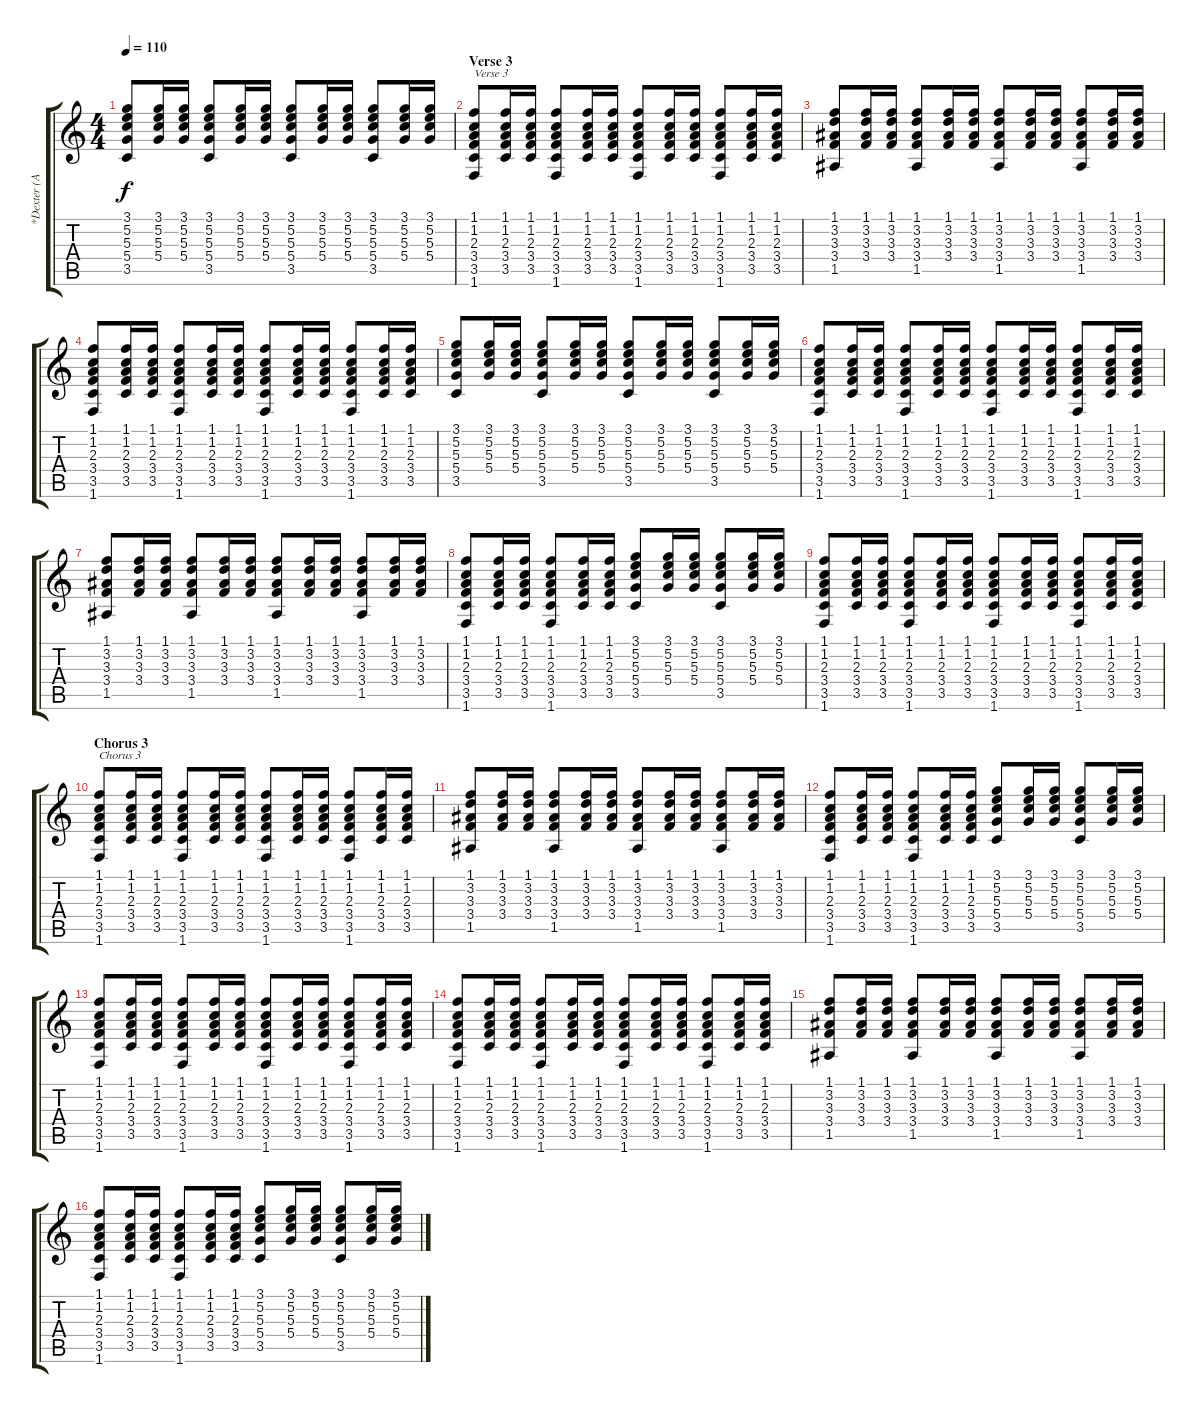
\track ("*Dexter (Acoustic guitar)" "*Dexter (A") {instrument acousticguitarsteel}
\staff {score tabs}
\tuning (E4 B3 G3 D3 A2 E2) {hide}
\ts (4 4)
\tempo 110
\clef g2
\ks c
(3.1 5.2 5.3 5.4 3.5).8{dy f} (3.1 5.2 5.3 5.4).16 (3.1 5.2 5.3 5.4).16 (3.1 5.2 5.3 5.4 3.5).8 (3.1 5.2 5.3 5.4).16 (3.1 5.2 5.3 5.4).16 (3.1 5.2 5.3 5.4 3.5).8 (3.1 5.2 5.3 5.4).16 (3.1 5.2 5.3 5.4).16 (3.1 5.2 5.3 5.4 3.5).8 (3.1 5.2 5.3 5.4).16 (3.1 5.2 5.3 5.4).16 |
\section ("" "Verse 3")
(1.1 1.2 2.3 3.4 3.5 1.6).8{txt "Verse 3"} (1.1 1.2 2.3 3.4 3.5).16 (1.1 1.2 2.3 3.4 3.5).16 (1.1 1.2 2.3 3.4 3.5 1.6).8 (1.1 1.2 2.3 3.4 3.5).16 (1.1 1.2 2.3 3.4 3.5).16 (1.1 1.2 2.3 3.4 3.5 1.6).8 (1.1 1.2 2.3 3.4 3.5).16 (1.1 1.2 2.3 3.4 3.5).16 (1.1 1.2 2.3 3.4 3.5 1.6).8 (1.1 1.2 2.3 3.4 3.5).16 (1.1 1.2 2.3 3.4 3.5).16 |
(1.1 3.2 3.3 3.4 1.5).8 (1.1 3.2 3.3 3.4).16 (1.1 3.2 3.3 3.4).16 (1.1 3.2 3.3 3.4 1.5).8 (1.1 3.2 3.3 3.4).16 (1.1 3.2 3.3 3.4).16 (1.1 3.2 3.3 3.4 1.5).8 (1.1 3.2 3.3 3.4).16 (1.1 3.2 3.3 3.4).16 (1.1 3.2 3.3 3.4 1.5).8 (1.1 3.2 3.3 3.4).16 (1.1 3.2 3.3 3.4).16 |
(1.1 1.2 2.3 3.4 3.5 1.6).8 (1.1 1.2 2.3 3.4 3.5).16 (1.1 1.2 2.3 3.4 3.5).16 (1.1 1.2 2.3 3.4 3.5 1.6).8 (1.1 1.2 2.3 3.4 3.5).16 (1.1 1.2 2.3 3.4 3.5).16 (1.1 1.2 2.3 3.4 3.5 1.6).8 (1.1 1.2 2.3 3.4 3.5).16 (1.1 1.2 2.3 3.4 3.5).16 (1.1 1.2 2.3 3.4 3.5 1.6).8 (1.1 1.2 2.3 3.4 3.5).16 (1.1 1.2 2.3 3.4 3.5).16 |
(3.1 5.2 5.3 5.4 3.5).8 (3.1 5.2 5.3 5.4).16 (3.1 5.2 5.3 5.4).16 (3.1 5.2 5.3 5.4 3.5).8 (3.1 5.2 5.3 5.4).16 (3.1 5.2 5.3 5.4).16 (3.1 5.2 5.3 5.4 3.5).8 (3.1 5.2 5.3 5.4).16 (3.1 5.2 5.3 5.4).16 (3.1 5.2 5.3 5.4 3.5).8 (3.1 5.2 5.3 5.4).16 (3.1 5.2 5.3 5.4).16 |
(1.1 1.2 2.3 3.4 3.5 1.6).8 (1.1 1.2 2.3 3.4 3.5).16 (1.1 1.2 2.3 3.4 3.5).16 (1.1 1.2 2.3 3.4 3.5 1.6).8 (1.1 1.2 2.3 3.4 3.5).16 (1.1 1.2 2.3 3.4 3.5).16 (1.1 1.2 2.3 3.4 3.5 1.6).8 (1.1 1.2 2.3 3.4 3.5).16 (1.1 1.2 2.3 3.4 3.5).16 (1.1 1.2 2.3 3.4 3.5 1.6).8 (1.1 1.2 2.3 3.4 3.5).16 (1.1 1.2 2.3 3.4 3.5).16 |
(1.1 3.2 3.3 3.4 1.5).8 (1.1 3.2 3.3 3.4).16 (1.1 3.2 3.3 3.4).16 (1.1 3.2 3.3 3.4 1.5).8 (1.1 3.2 3.3 3.4).16 (1.1 3.2 3.3 3.4).16 (1.1 3.2 3.3 3.4 1.5).8 (1.1 3.2 3.3 3.4).16 (1.1 3.2 3.3 3.4).16 (1.1 3.2 3.3 3.4 1.5).8 (1.1 3.2 3.3 3.4).16 (1.1 3.2 3.3 3.4).16 |
(1.1 1.2 2.3 3.4 3.5 1.6).8 (1.1 1.2 2.3 3.4 3.5).16 (1.1 1.2 2.3 3.4 3.5).16 (1.1 1.2 2.3 3.4 3.5 1.6).8 (1.1 1.2 2.3 3.4 3.5).16 (1.1 1.2 2.3 3.4 3.5).16 (3.1 5.2 5.3 5.4 3.5).8 (3.1 5.2 5.3 5.4).16 (3.1 5.2 5.3 5.4).16 (3.1 5.2 5.3 5.4 3.5).8 (3.1 5.2 5.3 5.4).16 (3.1 5.2 5.3 5.4).16 |
(1.1 1.2 2.3 3.4 3.5 1.6).8 (1.1 1.2 2.3 3.4 3.5).16 (1.1 1.2 2.3 3.4 3.5).16 (1.1 1.2 2.3 3.4 3.5 1.6).8 (1.1 1.2 2.3 3.4 3.5).16 (1.1 1.2 2.3 3.4 3.5).16 (1.1 1.2 2.3 3.4 3.5 1.6).8 (1.1 1.2 2.3 3.4 3.5).16 (1.1 1.2 2.3 3.4 3.5).16 (1.1 1.2 2.3 3.4 3.5 1.6).8 (1.1 1.2 2.3 3.4 3.5).16 (1.1 1.2 2.3 3.4 3.5).16 |
\section ("" "Chorus 3")
(1.1 1.2 2.3 3.4 3.5 1.6).8{txt "Chorus 3"} (1.1 1.2 2.3 3.4 3.5).16 (1.1 1.2 2.3 3.4 3.5).16 (1.1 1.2 2.3 3.4 3.5 1.6).8 (1.1 1.2 2.3 3.4 3.5).16 (1.1 1.2 2.3 3.4 3.5).16 (1.1 1.2 2.3 3.4 3.5 1.6).8 (1.1 1.2 2.3 3.4 3.5).16 (1.1 1.2 2.3 3.4 3.5).16 (1.1 1.2 2.3 3.4 3.5 1.6).8 (1.1 1.2 2.3 3.4 3.5).16 (1.1 1.2 2.3 3.4 3.5).16 |
(1.1 3.2 3.3 3.4 1.5).8 (1.1 3.2 3.3 3.4).16 (1.1 3.2 3.3 3.4).16 (1.1 3.2 3.3 3.4 1.5).8 (1.1 3.2 3.3 3.4).16 (1.1 3.2 3.3 3.4).16 (1.1 3.2 3.3 3.4 1.5).8 (1.1 3.2 3.3 3.4).16 (1.1 3.2 3.3 3.4).16 (1.1 3.2 3.3 3.4 1.5).8 (1.1 3.2 3.3 3.4).16 (1.1 3.2 3.3 3.4).16 |
(1.1 1.2 2.3 3.4 3.5 1.6).8 (1.1 1.2 2.3 3.4 3.5).16 (1.1 1.2 2.3 3.4 3.5).16 (1.1 1.2 2.3 3.4 3.5 1.6).8 (1.1 1.2 2.3 3.4 3.5).16 (1.1 1.2 2.3 3.4 3.5).16 (3.1 5.2 5.3 5.4 3.5).8 (3.1 5.2 5.3 5.4).16 (3.1 5.2 5.3 5.4).16 (3.1 5.2 5.3 5.4 3.5).8 (3.1 5.2 5.3 5.4).16 (3.1 5.2 5.3 5.4).16 |
(1.1 1.2 2.3 3.4 3.5 1.6).8 (1.1 1.2 2.3 3.4 3.5).16 (1.1 1.2 2.3 3.4 3.5).16 (1.1 1.2 2.3 3.4 3.5 1.6).8 (1.1 1.2 2.3 3.4 3.5).16 (1.1 1.2 2.3 3.4 3.5).16 (1.1 1.2 2.3 3.4 3.5 1.6).8 (1.1 1.2 2.3 3.4 3.5).16 (1.1 1.2 2.3 3.4 3.5).16 (1.1 1.2 2.3 3.4 3.5 1.6).8 (1.1 1.2 2.3 3.4 3.5).16 (1.1 1.2 2.3 3.4 3.5).16 |
(1.1 1.2 2.3 3.4 3.5 1.6).8 (1.1 1.2 2.3 3.4 3.5).16 (1.1 1.2 2.3 3.4 3.5).16 (1.1 1.2 2.3 3.4 3.5 1.6).8 (1.1 1.2 2.3 3.4 3.5).16 (1.1 1.2 2.3 3.4 3.5).16 (1.1 1.2 2.3 3.4 3.5 1.6).8 (1.1 1.2 2.3 3.4 3.5).16 (1.1 1.2 2.3 3.4 3.5).16 (1.1 1.2 2.3 3.4 3.5 1.6).8 (1.1 1.2 2.3 3.4 3.5).16 (1.1 1.2 2.3 3.4 3.5).16 |
(1.1 3.2 3.3 3.4 1.5).8 (1.1 3.2 3.3 3.4).16 (1.1 3.2 3.3 3.4).16 (1.1 3.2 3.3 3.4 1.5).8 (1.1 3.2 3.3 3.4).16 (1.1 3.2 3.3 3.4).16 (1.1 3.2 3.3 3.4 1.5).8 (1.1 3.2 3.3 3.4).16 (1.1 3.2 3.3 3.4).16 (1.1 3.2 3.3 3.4 1.5).8 (1.1 3.2 3.3 3.4).16 (1.1 3.2 3.3 3.4).16 |
(1.1 1.2 2.3 3.4 3.5 1.6).8 (1.1 1.2 2.3 3.4 3.5).16 (1.1 1.2 2.3 3.4 3.5).16 (1.1 1.2 2.3 3.4 3.5 1.6).8 (1.1 1.2 2.3 3.4 3.5).16 (1.1 1.2 2.3 3.4 3.5).16 (3.1 5.2 5.3 5.4 3.5).8 (3.1 5.2 5.3 5.4).16 (3.1 5.2 5.3 5.4).16 (3.1 5.2 5.3 5.4 3.5).8 (3.1 5.2 5.3 5.4).16 (3.1 5.2 5.3 5.4).16
